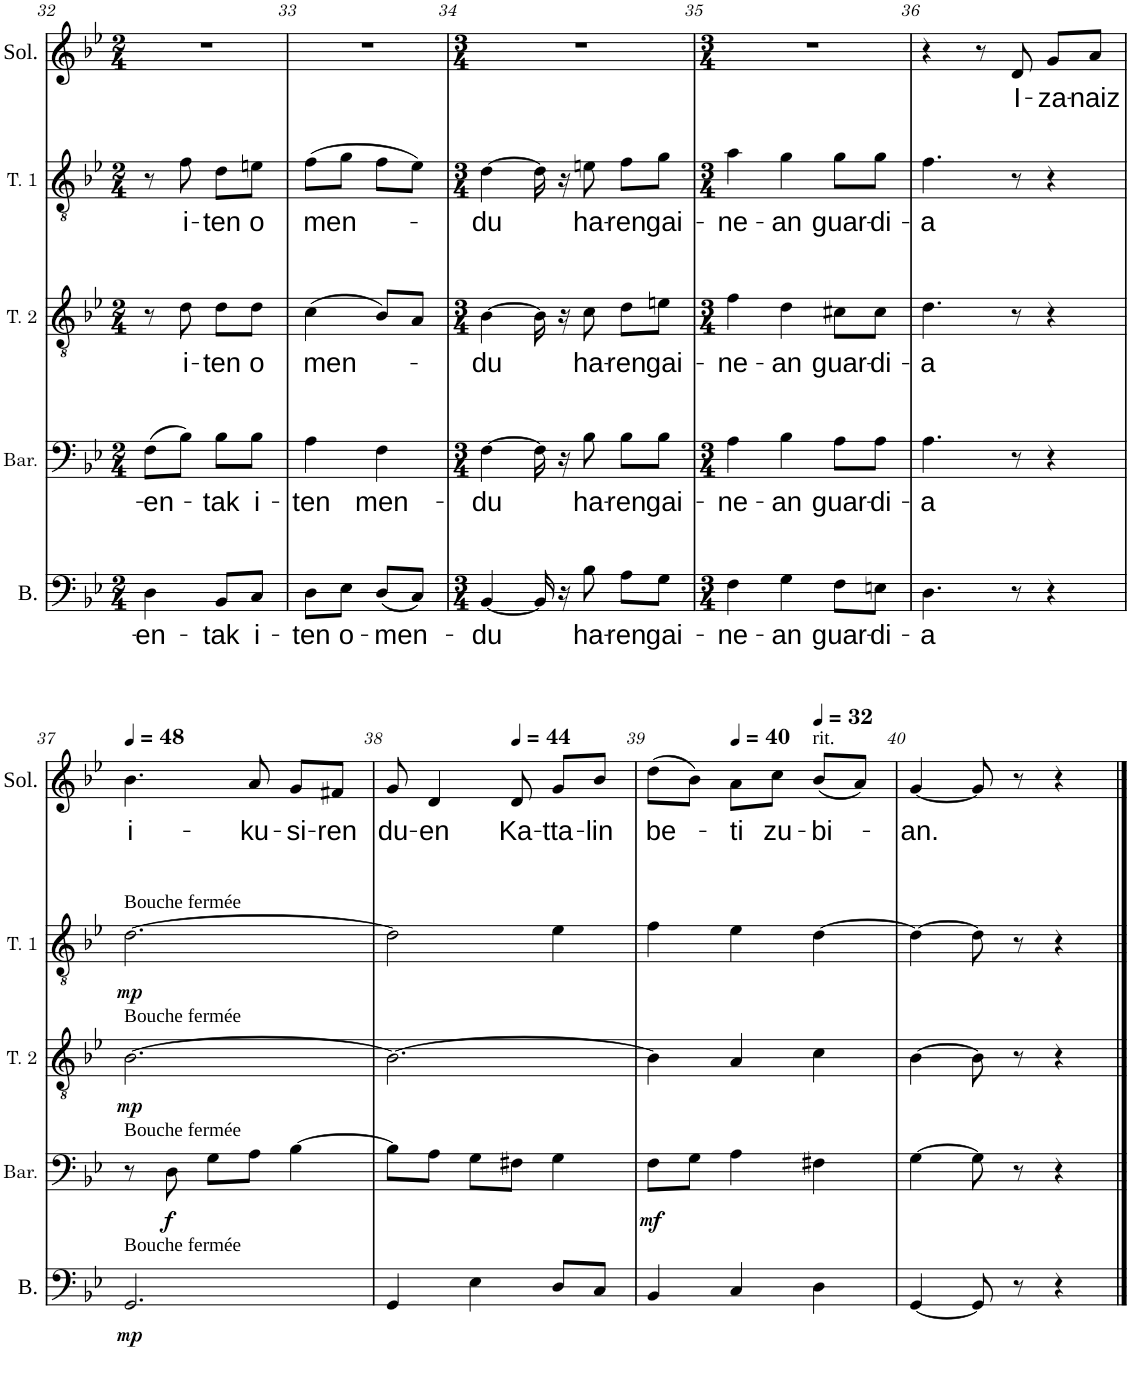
**kern	**text	**dynam	**kern	**text	**dynam	**kern	**text	**dynam	**kern	**text	**dynam	**kern	**text
*part5	*part5	*part5	*part4	*part4	*part4	*part3	*part3	*part3	*part2	*part2	*part2	*part1	*part1
*staff5	*staff5	*staff5	*staff4	*staff4	*staff4	*staff3	*staff3	*staff3	*staff2	*staff2	*staff2	*staff1	*staff1
*I"Basse	*	*	*I"Baryton	*	*	*I"Ténor 2	*	*	*I"Ténor 1	*	*	*I"Solo	*
*I'B.	*	*	*I'Bar.	*	*	*I'T. 2	*	*	*I'T. 1	*	*	*I'Sol.	*
!!LO:PB:g=z
*clefF4	*	*	*clefF4	*	*	*clefGv2	*	*	*clefGv2	*	*	*clefG2	*
*k[b-e-]	*	*	*k[b-e-]	*	*	*k[b-e-]	*	*	*k[b-e-]	*	*	*k[b-e-]	*
*M2/4	*	*	*M2/4	*	*	*M2/4	*	*	*M2/4	*	*	*M2/4	*
=32	=32	=32	=32	=32	=32	=32	=32	=32	=32	=32	=32	=32	=32
!	!LO:LY:b	!	!	!LO:LY:b	!	!	!	!	!	!	!	!	!
4D\	-en-	.	(8F\L	-en-	.	8r	.	.	8r	.	.	2r	.
!	!	!	!	!	!	!	!LO:LY:b	!	!	!LO:LY:b	!	!	!
.	.	.	8B-\J)	.	.	8d\	i-	.	8f\	i-	.	.	.
!	!LO:LY:b	!	!	!LO:LY:b	!	!	!LO:LY:b	!	!	!LO:LY:b	!	!	!
8BB-/L	-tak	.	8B-\L	-tak	.	8d\L	-ten	.	8d\L	-ten	.	.	.
!	!LO:LY:b	!	!	!LO:LY:b	!	!	!LO:LY:b	!	!	!LO:LY:b	!	!	!
8C/J	i-	.	8B-\J	i-	.	8d\J	o	.	8en\J	o	.	.	.
=33	=33	=33	=33	=33	=33	=33	=33	=33	=33	=33	=33	=33	=33
!	!LO:LY:b	!	!	!LO:LY:b	!	!	!LO:LY:b	!	!	!LO:LY:b	!	!	!
8D\L	-ten	.	4A\	-ten	.	(4c\	-men-	.	(8f\L	-men-	.	2r	.
!	!LO:LY:b	!	!	!	!	!	!	!	!	!	!	!	!
8E-\J	o-	.	.	.	.	.	.	.	8g\J	.	.	.	.
!	!LO:LY:b	!	!	!LO:LY:b	!	!	!	!	!	!	!	!	!
(8D/L	-men-	.	4F\	-men-	.	8B-/L)	.	.	8f\L	.	.	.	.
8C/J)	.	.	.	.	.	8A/J	.	.	8e-\J)	.	.	.	.
=34	=34	=34	=34	=34	=34	=34	=34	=34	=34	=34	=34	=34	=34
*M3/4	*	*	*M3/4	*	*	*M3/4	*	*	*M3/4	*	*	*M3/4	*
!	!LO:LY:b	!	!	!LO:LY:b	!	!	!LO:LY:b	!	!	!LO:LY:b	!	!	!
[4BB-/	du	.	[4F\	-du	.	[4B-\	-du	.	[4d\	-du	.	2.r	.
16BB-/]	.	.	16F\]	.	.	16B-\]	.	.	16d\]	.	.	.	.
16r	.	.	16r	.	.	16r	.	.	16r	.	.	.	.
!	!LO:LY:b	!	!	!LO:LY:b	!	!	!LO:LY:b	!	!	!LO:LY:b	!	!	!
8B-\	ha-	.	8B-\	ha-	.	8c\	ha-	.	8en\	ha-	.	.	.
!	!LO:LY:b	!	!	!LO:LY:b	!	!	!LO:LY:b	!	!	!LO:LY:b	!	!	!
8A\L	-ren	.	8B-\L	-ren	.	8d\L	-ren	.	8f\L	-ren	.	.	.
!	!LO:LY:b	!	!	!LO:LY:b	!	!	!LO:LY:b	!	!	!LO:LY:b	!	!	!
8G\J	gai-	.	8B-\J	gai-	.	8en\J	gai-	.	8g\J	gai-	.	.	.
=35	=35	=35	=35	=35	=35	=35	=35	=35	=35	=35	=35	=35	=35
*M3/4	*	*	*M3/4	*	*	*M3/4	*	*	*M3/4	*	*	*M3/4	*
!	!LO:LY:b	!	!	!LO:LY:b	!	!	!LO:LY:b	!	!	!LO:LY:b	!	!	!
4F\	-ne-	.	4A\	-ne-	.	4f\	-ne-	.	4a\	-ne-	.	2.r	.
!	!LO:LY:b	!	!	!LO:LY:b	!	!	!LO:LY:b	!	!	!LO:LY:b	!	!	!
4G\	-an	.	4B-\	-an	.	4d\	-an	.	4g\	-an	.	.	.
!	!LO:LY:b	!	!	!LO:LY:b	!	!	!LO:LY:b	!	!	!LO:LY:b	!	!	!
8F\L	guar-	.	8A\L	guar-	.	8c#X\L	guar-	.	8g\L	guar-	.	.	.
!	!LO:LY:b	!	!	!LO:LY:b	!	!	!LO:LY:b	!	!	!LO:LY:b	!	!	!
8En\J	-di-	.	8A\J	-di-	.	8c#\J	-di-	.	8g\J	-di-	.	.	.
=36	=36	=36	=36	=36	=36	=36	=36	=36	=36	=36	=36	=36	=36
!	!LO:LY:b	!	!	!LO:LY:b	!	!	!LO:LY:b	!	!	!LO:LY:b	!	!	!
4.D\	-a	.	4.A\	-a	.	4.d\	-a	.	4.f\	-a	.	4r	.
.	.	.	.	.	.	.	.	.	.	.	.	8r	.
!	!	!	!	!	!	!	!	!	!	!	!	!	!LO:LY:b
8r	.	.	8r	.	.	8r	.	.	8r	.	.	8d/	I-
!	!	!	!	!	!	!	!	!	!	!	!	!	!LO:LY:b
4r	.	.	4r	.	.	4r	.	.	4r	.	.	8g/L	-za-
!	!	!	!	!	!	!	!	!	!	!	!	!	!LO:LY:b
.	.	.	.	.	.	.	.	.	.	.	.	8a/J	-naiz
!!LO:LB:g=z
=37	=37	=37	=37	=37	=37	=37	=37	=37	=37	=37	=37	=37	=37
*	*	*	*	*	*	*	*	*	*	*	*	*MM48	*
!	!	!	!	!	!	!	!	!	!LO:TX:a:t=Bouche fermée	!	!	!	!
!	!	!	!	!	!	!LO:TX:a:t=Bouche fermée	!	!	!	!	!	!	!
!	!	!	!LO:TX:a:t=Bouche fermée	!	!	!	!	!	!	!	!	!	!
!LO:TX:a:t=Bouche fermée	!	!	!	!	!	!	!	!	!	!	!	!	!
!	!	!LO:DY:b	!	!	!	!	!	!LO:DY:b	!	!	!LO:DY:b	!	!LO:LY:b
2.GG/	.	mp	8r	.	.	[2.B-\	.	mp	[2.d\	.	mp	4.b-\	i-
!	!	!	!	!	!LO:DY:b	!	!	!	!	!	!	!	!
.	.	.	8D\	.	f	.	.	.	.	.	.	.	.
.	.	.	8G\L	.	.	.	.	.	.	.	.	.	.
!	!	!	!	!	!	!	!	!	!	!	!	!	!LO:LY:b
.	.	.	8A\J	.	.	.	.	.	.	.	.	8a/	-ku-
!	!	!	!	!	!	!	!	!	!	!	!	!	!LO:LY:b
.	.	.	[4B-\	.	.	.	.	.	.	.	.	8g/L	-si-
!	!	!	!	!	!	!	!	!	!	!	!	!	!LO:LY:b
.	.	.	.	.	.	.	.	.	.	.	.	8f#X/J	-ren
=38	=38	=38	=38	=38	=38	=38	=38	=38	=38	=38	=38	=38	=38
!	!	!	!	!	!	!	!	!	!	!	!	!	!LO:LY:b
4GG/	.	.	8B-\L]	.	.	2.B-\_	.	.	2d\]	.	.	8g/	du-
!	!	!	!	!	!	!	!	!	!	!	!	!	!LO:LY:b
.	.	.	8A\J	.	.	.	.	.	.	.	.	4d/	-en
4E-\	.	.	8G\L	.	.	.	.	.	.	.	.	.	.
*	*	*	*	*	*	*	*	*	*	*	*	*MM44	*
!	!	!	!	!	!	!	!	!	!	!	!	!	!LO:LY:b
.	.	.	8F#X\J	.	.	.	.	.	.	.	.	8d/	Ka-
!	!	!	!	!	!	!	!	!	!	!	!	!	!LO:LY:b
8D/L	.	.	4G\	.	.	.	.	.	4e-\	.	.	8g/L	-tta-
!	!	!	!	!	!	!	!	!	!	!	!	!	!LO:LY:b
8C/J	.	.	.	.	.	.	.	.	.	.	.	8b-/J	-lin
=39	=39	=39	=39	=39	=39	=39	=39	=39	=39	=39	=39	=39	=39
!	!	!	!	!	!LO:DY:b	!	!	!	!	!	!	!	!LO:LY:b
4BB-/	.	.	8F\L	.	mf	4B-\]	.	.	4f\	.	.	(8dd\L	be-
.	.	.	8G\J	.	.	.	.	.	.	.	.	8b-\J)	.
*	*	*	*	*	*	*	*	*	*	*	*	*MM40	*
!	!	!	!	!	!	!	!	!	!	!	!	!	!LO:LY:b
4C/	.	.	4A\	.	.	4A/	.	.	4e-\	.	.	8a\L	-ti
!	!	!	!	!	!	!	!	!	!	!	!	!	!LO:LY:b
.	.	.	.	.	.	.	.	.	.	.	.	8cc\J	zu-
*	*	*	*	*	*	*	*	*	*	*	*	*MM32	*
!	!	!	!	!	!	!	!	!	!	!	!	!LO:TX:a:t=rit.	!
!	!	!	!	!	!	!	!	!	!	!	!	!	!LO:LY:b
4D\	.	.	4F#X\	.	.	4c\	.	.	[4d\	.	.	(8b-/L	-bi-
.	.	.	.	.	.	.	.	.	.	.	.	8a/J)	.
=40	=40	=40	=40	=40	=40	=40	=40	=40	=40	=40	=40	=40	=40
!	!	!	!	!	!	!	!	!	!	!	!	!	!LO:LY:b
[4GG/	.	.	[4G\	.	.	[4B-\	.	.	4d\_	.	.	[4g/	-an.
8GG/]	.	.	8G\]	.	.	8B-\]	.	.	8d\]	.	.	8g/]	.
8r	.	.	8r	.	.	8r	.	.	8r	.	.	8r	.
4r	.	.	4r	.	.	4r	.	.	4r	.	.	4r	.
==	==	==	==	==	==	==	==	==	==	==	==	==	==
*-	*-	*-	*-	*-	*-	*-	*-	*-	*-	*-	*-	*-	*-
